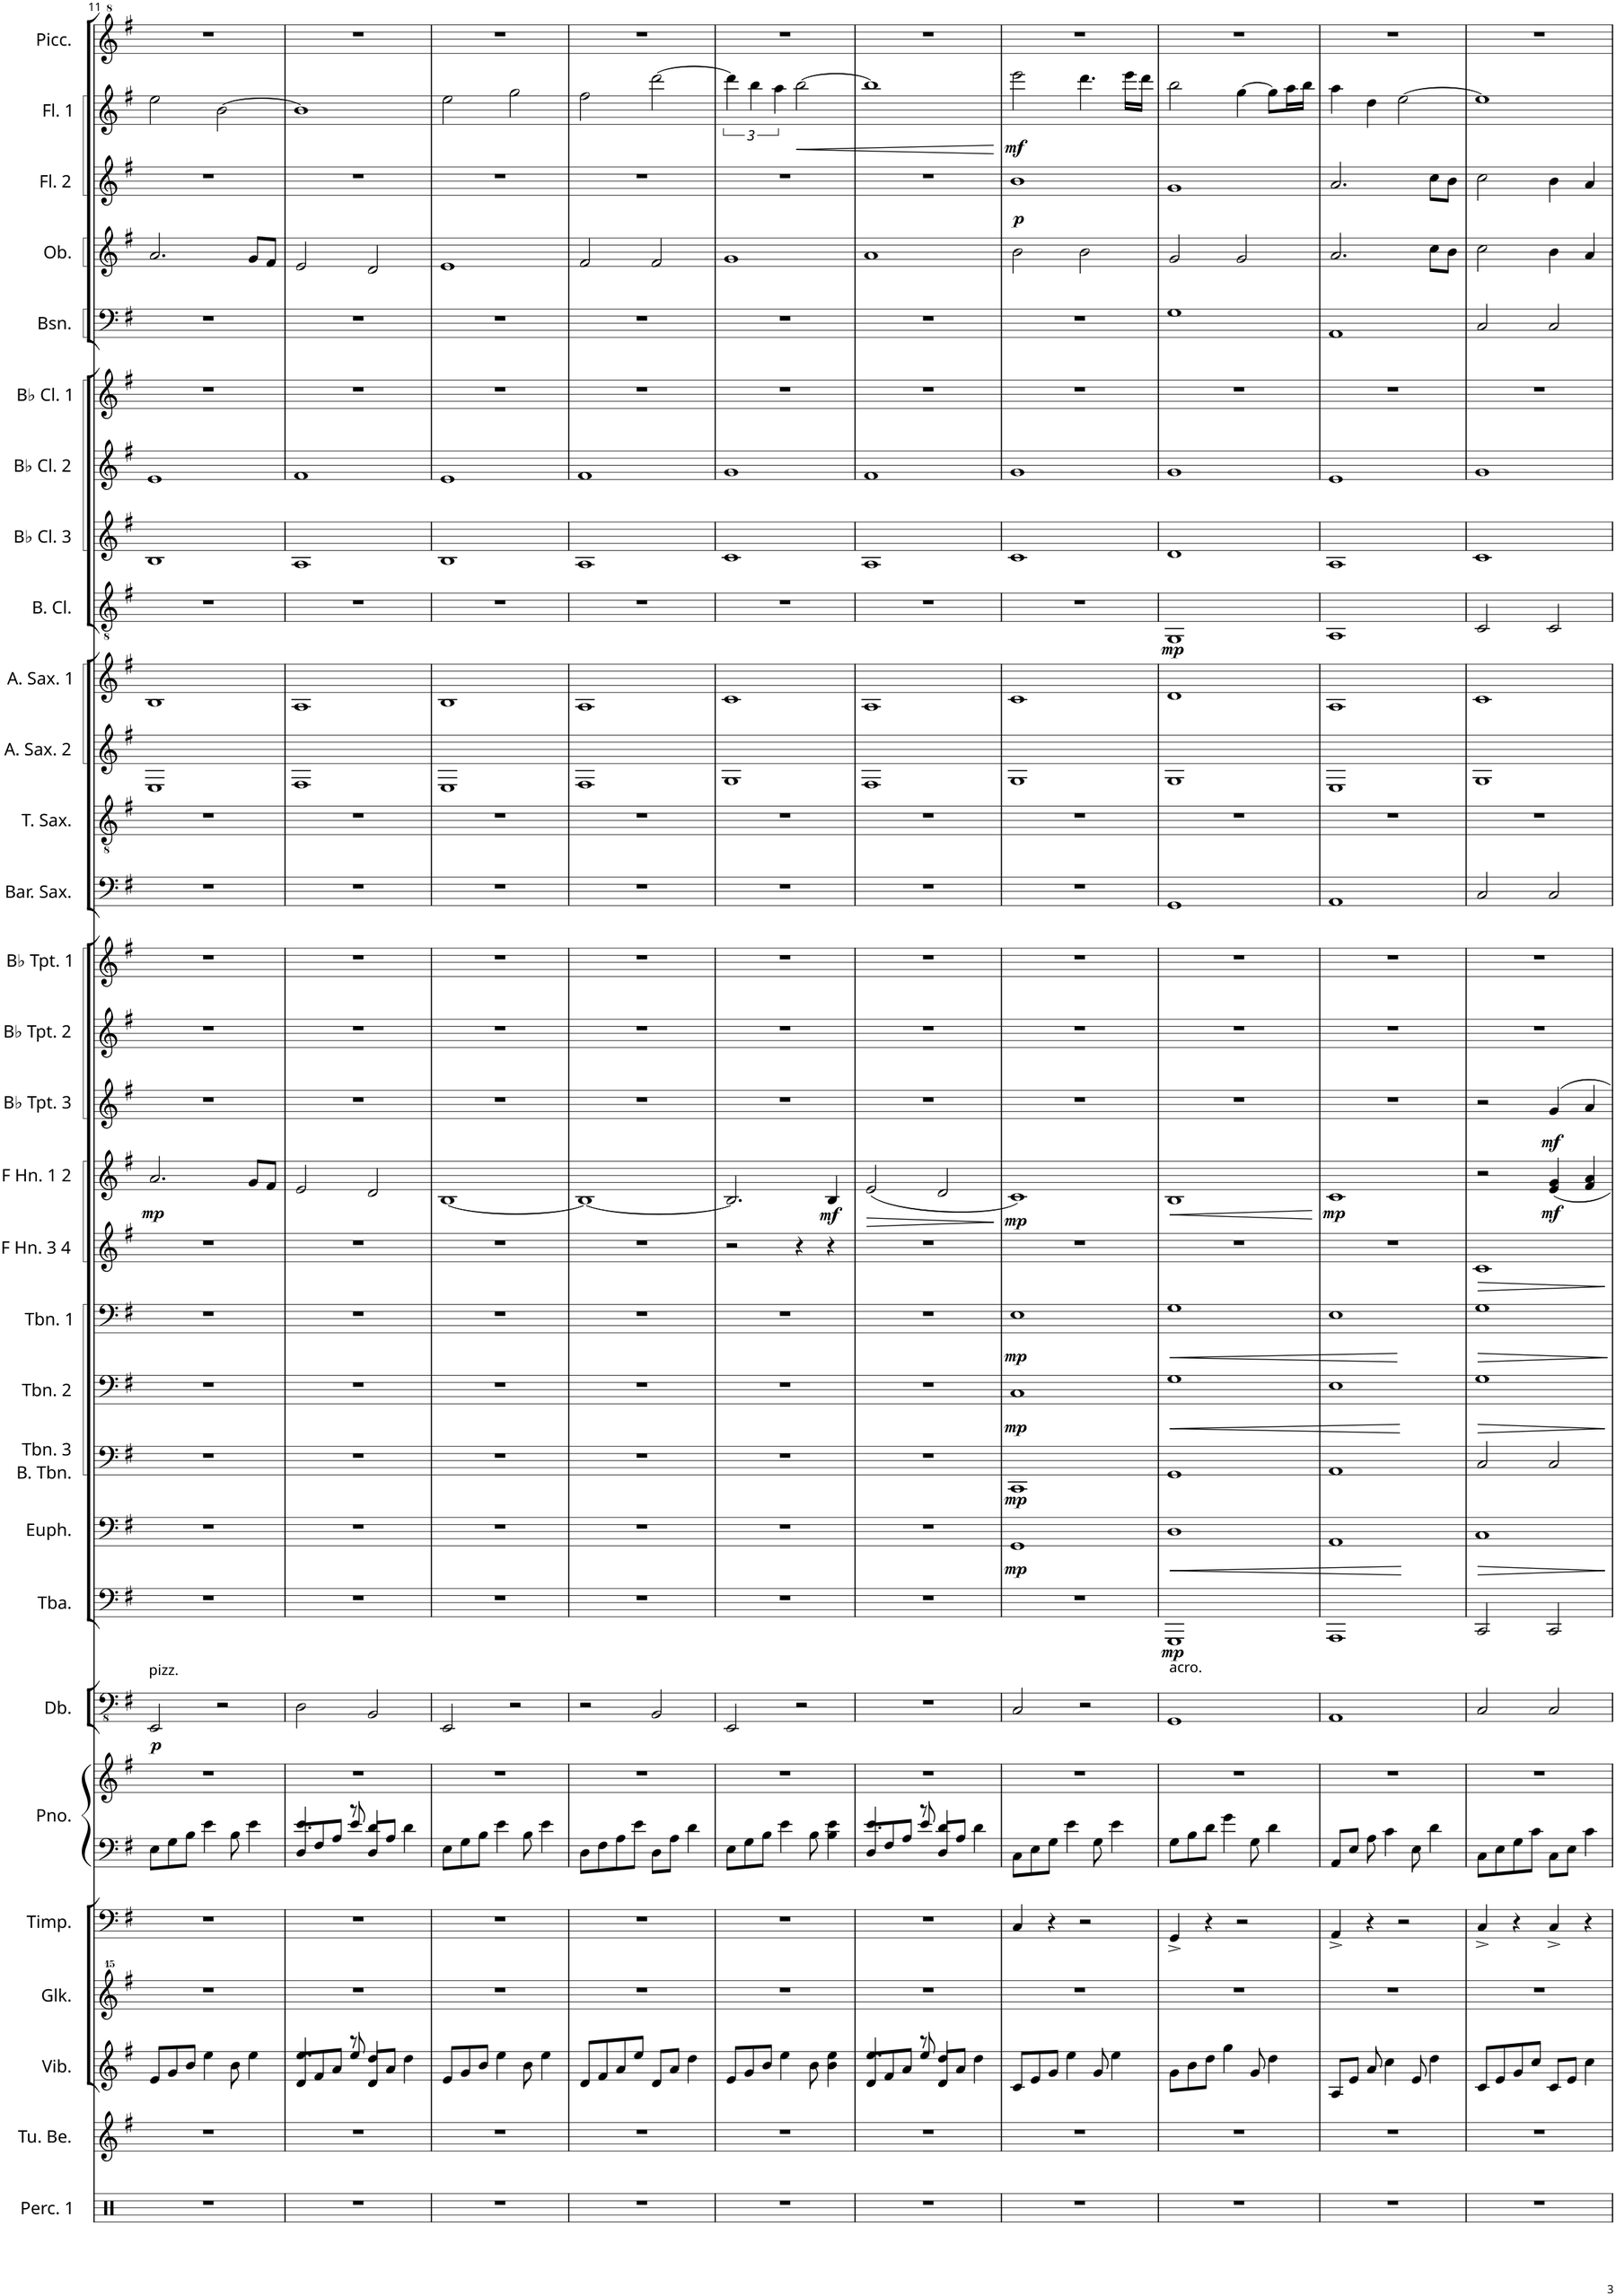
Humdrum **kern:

**kern	**kern	**kern	**kern	**kern	**kern	**kern	**kern	**dynam	**kern	**dynam	**kern	**dynam	**kern	**dynam	**kern	**dynam	**kern	**dynam	**kern	**dynam	**kern	**dynam	**kern	**dynam	**kern	**kern	**kern	**kern	**kern	**kern	**kern	**dynam	**kern	**kern	**kern	**kern	**kern	**kern	**dynam	**kern	**dynam	**kern
*part30	*part29	*part28	*part27	*part26	*part25	*part25	*part24	*part24	*part23	*part23	*part22	*part22	*part21	*part21	*part20	*part20	*part19	*part19	*part18	*part18	*part17	*part17	*part16	*part16	*part15	*part14	*part13	*part12	*part11	*part10	*part9	*part9	*part8	*part7	*part6	*part5	*part4	*part3	*part3	*part2	*part2	*part1
*staff31	*staff30	*staff29	*staff28	*staff27	*staff26	*staff25	*staff24	*staff24	*staff23	*staff23	*staff22	*staff22	*staff21	*staff21	*staff20	*staff20	*staff19	*staff19	*staff18	*staff18	*staff17	*staff17	*staff16	*staff16	*staff15	*staff14	*staff13	*staff12	*staff11	*staff10	*staff9	*staff9	*staff8	*staff7	*staff6	*staff5	*staff4	*staff3	*staff3	*staff2	*staff2	*staff1
*I"Percussion 1	*I"Tubular Bells	*I"Vibraphone	*I"Glockenspiel	*I"Timpani	*I"Piano	*	*I"Double Bass	*	*I"Tuba	*	*I"Euphonium	*	*I"Trombone 3 &amp; Bass Trombone	*	*I"Trombone 2	*	*I"Trombone 1	*	*I"F Horn 3 &amp; 4	*	*I"F Horn 1 &amp; 2	*	*I"Bb Trumpet 3	*	*I"Bb Trumpet 2	*I"Bb Trumpet 1	*I"Baritone Saxophone	*I"Tenor Saxophone	*I"Alto Saxophone 2	*I"Alto Saxophone 1	*I"Bass Clarinet	*	*I"Bb Clarinet 3	*I"Bb Clarinet 2	*I"Bb Clarinet 1	*I"Bassoon	*I"Oboe	*I"Flute 2	*	*I"Flute 1	*	*I"Piccolo
*I'Perc. 1	*I'Tu. Be.	*I'Vib.	*I'Glk.	*I'Timp.	*I'Pno.	*	*I'Db.	*	*I'Tba.	*	*I'Euph.	*	*I'Tbn. 3 B. Tbn.	*	*I'Tbn. 2	*	*I'Tbn. 1	*	*I'F Hn. 3 4	*	*I'F Hn. 1 2	*	*I'Bb Tpt. 3	*	*I'Bb Tpt. 2	*I'Bb Tpt. 1	*I'Bar. Sax.	*I'T. Sax.	*I'A. Sax. 2	*I'A. Sax. 1	*I'B. Cl.	*	*I'Bb Cl. 3	*I'Bb Cl. 2	*I'Bb Cl. 1	*I'Bsn.	*I'Ob.	*I'Fl. 2	*	*I'Fl. 1	*	*I'Picc.
!!LO:PB:g=z
*clefX	*clefG2	*clefG2	*clefG^^2	*clefF4	*clefF4	*clefG2	*clefFv4	*	*clefF4	*	*clefF4	*	*clefF4	*	*clefF4	*	*clefF4	*	*clefG2	*	*clefG2	*	*clefG2	*	*clefG2	*clefG2	*clefF4	*clefGv2	*clefG2	*clefG2	*clefGv2	*	*clefG2	*clefG2	*clefG2	*clefF4	*clefG2	*clefG2	*	*clefG2	*	*clefG^2
*	*	*	*	*	*	*	*ITrd7c12	*	*	*	*	*	*	*	*	*	*	*	*ITrd4c7	*	*ITrd4c7	*	*ITrd1c2	*	*ITrd1c2	*ITrd1c2	*ITrd12c21	*ITrd8c14	*ITrd5c9	*ITrd5c9	*ITrd8c14	*	*ITrd1c2	*ITrd1c2	*ITrd1c2	*	*	*	*	*	*	*ITrd-7c-12
*k[]	*k[f#]	*k[f#]	*k[f#]	*k[f#]	*k[f#]	*k[f#]	*k[f#]	*	*k[f#]	*	*k[f#]	*	*k[f#]	*	*k[f#]	*	*k[f#]	*	*k[f#]	*	*k[f#]	*	*k[f#]	*	*k[f#]	*k[f#]	*k[f#]	*k[f#]	*k[f#]	*k[f#]	*k[f#]	*	*k[f#]	*k[f#]	*k[f#]	*k[f#]	*k[f#]	*k[f#]	*	*k[f#]	*	*k[f#]
*M4/4	*M4/4	*M4/4	*M4/4	*M4/4	*M4/4	*M4/4	*M4/4	*	*M4/4	*	*M4/4	*	*M4/4	*	*M4/4	*	*M4/4	*	*M4/4	*	*M4/4	*	*M4/4	*	*M4/4	*M4/4	*M4/4	*M4/4	*M4/4	*M4/4	*M4/4	*	*M4/4	*M4/4	*M4/4	*M4/4	*M4/4	*M4/4	*	*M4/4	*	*M4/4
=11	=11	=11	=11	=11	=11	=11	=11	=11	=11	=11	=11	=11	=11	=11	=11	=11	=11	=11	=11	=11	=11	=11	=11	=11	=11	=11	=11	=11	=11	=11	=11	=11	=11	=11	=11	=11	=11	=11	=11	=11	=11	=11
!	!	!	!	!	!	!	!LO:TX:a:t=pizz.	!	!	!	!	!	!	!	!	!	!	!	!	!	!	!	!	!	!	!	!	!	!	!	!	!	!	!	!	!	!	!	!	!	!	!
!	!	!	!	!	!	!	!	!LO:DY:b	!	!	!	!	!	!	!	!	!	!	!	!	!	!LO:DY:b	!	!	!	!	!	!	!	!	!	!	!	!	!	!	!	!	!	!	!	!
1r	1r	8e/L	1r	1r	8E\L	1r	2EEE/	p	1r	.	1r	.	1r	.	1r	.	1r	.	1r	.	2.a/	mp	1r	.	1r	1r	1r	1r	1E	1B	1r	.	1B	1e	1r	1r	2.a/	1r	.	2ee\	.	1r
.	.	8g/	.	.	8G\	.	.	.	.	.	.	.	.	.	.	.	.	.	.	.	.	.	.	.	.	.	.	.	.	.	.	.	.	.	.	.	.	.	.	.	.	.
.	.	8b/J	.	.	8B\J	.	.	.	.	.	.	.	.	.	.	.	.	.	.	.	.	.	.	.	.	.	.	.	.	.	.	.	.	.	.	.	.	.	.	.	.	.
.	.	4ee\	.	.	4e\	.	.	.	.	.	.	.	.	.	.	.	.	.	.	.	.	.	.	.	.	.	.	.	.	.	.	.	.	.	.	.	.	.	.	.	.	.
.	.	.	.	.	.	.	2r	.	.	.	.	.	.	.	.	.	.	.	.	.	.	.	.	.	.	.	.	.	.	.	.	.	.	.	.	.	.	.	.	[2b\	.	.
.	.	8b\	.	.	8B\	.	.	.	.	.	.	.	.	.	.	.	.	.	.	.	.	.	.	.	.	.	.	.	.	.	.	.	.	.	.	.	.	.	.	.	.	.
.	.	4ee\	.	.	4e\	.	.	.	.	.	.	.	.	.	.	.	.	.	.	.	8g/L	.	.	.	.	.	.	.	.	.	.	.	.	.	.	.	8g/L	.	.	.	.	.
.	.	.	.	.	.	.	.	.	.	.	.	.	.	.	.	.	.	.	.	.	8f#/J	.	.	.	.	.	.	.	.	.	.	.	.	.	.	.	8f#/J	.	.	.	.	.
=12	=12	=12	=12	=12	=12	=12	=12	=12	=12	=12	=12	=12	=12	=12	=12	=12	=12	=12	=12	=12	=12	=12	=12	=12	=12	=12	=12	=12	=12	=12	=12	=12	=12	=12	=12	=12	=12	=12	=12	=12	=12	=12
*	*	*^	*	*	*^	*	*	*	*	*	*	*	*	*	*	*	*	*	*	*	*	*	*	*	*	*	*	*	*	*	*	*	*	*	*	*	*	*	*	*	*	*
1r	1r	8d/L	4.ee/	1r	1r	8D/L	4.e/	1r	2DD\	.	1r	.	1r	.	1r	.	1r	.	1r	.	1r	.	2e/	.	1r	.	1r	1r	1r	1r	1F#	1A	1r	.	1A	1f#	1r	1r	2e/	1r	.	1b]	.	1r
.	.	8f#/	.	.	.	8F#/	.	.	.	.	.	.	.	.	.	.	.	.	.	.	.	.	.	.	.	.	.	.	.	.	.	.	.	.	.	.	.	.	.	.	.	.	.	.
.	.	8a/J	.	.	.	8A/J	.	.	.	.	.	.	.	.	.	.	.	.	.	.	.	.	.	.	.	.	.	.	.	.	.	.	.	.	.	.	.	.	.	.	.	.	.	.
.	.	8r	8ee/	.	.	8r	8e/	.	.	.	.	.	.	.	.	.	.	.	.	.	.	.	.	.	.	.	.	.	.	.	.	.	.	.	.	.	.	.	.	.	.	.	.	.
.	.	8d/L	4dd/	.	.	8D/L	4d/	.	2BBB/	.	.	.	.	.	.	.	.	.	.	.	.	.	2d/	.	.	.	.	.	.	.	.	.	.	.	.	.	.	.	2d/	.	.	.	.	.
.	.	8a/J	.	.	.	8A/J	.	.	.	.	.	.	.	.	.	.	.	.	.	.	.	.	.	.	.	.	.	.	.	.	.	.	.	.	.	.	.	.	.	.	.	.	.	.
.	.	4dd\	4ryy	.	.	4d\	4ryy	.	.	.	.	.	.	.	.	.	.	.	.	.	.	.	.	.	.	.	.	.	.	.	.	.	.	.	.	.	.	.	.	.	.	.	.	.
*	*	*v	*v	*	*	*v	*v	*	*	*	*	*	*	*	*	*	*	*	*	*	*	*	*	*	*	*	*	*	*	*	*	*	*	*	*	*	*	*	*	*	*	*	*	*
=13	=13	=13	=13	=13	=13	=13	=13	=13	=13	=13	=13	=13	=13	=13	=13	=13	=13	=13	=13	=13	=13	=13	=13	=13	=13	=13	=13	=13	=13	=13	=13	=13	=13	=13	=13	=13	=13	=13	=13	=13	=13	=13
1r	1r	8e/L	1r	1r	8E\L	1r	2EEE/	.	1r	.	1r	.	1r	.	1r	.	1r	.	1r	.	[1B	.	1r	.	1r	1r	1r	1r	1E	1B	1r	.	1B	1e	1r	1r	1e	1r	.	2ee\	.	1r
.	.	8g/	.	.	8G\	.	.	.	.	.	.	.	.	.	.	.	.	.	.	.	.	.	.	.	.	.	.	.	.	.	.	.	.	.	.	.	.	.	.	.	.	.
.	.	8b/J	.	.	8B\J	.	.	.	.	.	.	.	.	.	.	.	.	.	.	.	.	.	.	.	.	.	.	.	.	.	.	.	.	.	.	.	.	.	.	.	.	.
.	.	4ee\	.	.	4e\	.	.	.	.	.	.	.	.	.	.	.	.	.	.	.	.	.	.	.	.	.	.	.	.	.	.	.	.	.	.	.	.	.	.	.	.	.
.	.	.	.	.	.	.	2r	.	.	.	.	.	.	.	.	.	.	.	.	.	.	.	.	.	.	.	.	.	.	.	.	.	.	.	.	.	.	.	.	2gg\	.	.
.	.	8b\	.	.	8B\	.	.	.	.	.	.	.	.	.	.	.	.	.	.	.	.	.	.	.	.	.	.	.	.	.	.	.	.	.	.	.	.	.	.	.	.	.
.	.	4ee\	.	.	4e\	.	.	.	.	.	.	.	.	.	.	.	.	.	.	.	.	.	.	.	.	.	.	.	.	.	.	.	.	.	.	.	.	.	.	.	.	.
=14	=14	=14	=14	=14	=14	=14	=14	=14	=14	=14	=14	=14	=14	=14	=14	=14	=14	=14	=14	=14	=14	=14	=14	=14	=14	=14	=14	=14	=14	=14	=14	=14	=14	=14	=14	=14	=14	=14	=14	=14	=14	=14
1r	1r	8d/L	1r	1r	8D\L	1r	2r	.	1r	.	1r	.	1r	.	1r	.	1r	.	1r	.	1B_	.	1r	.	1r	1r	1r	1r	1F#	1A	1r	.	1A	1f#	1r	1r	2f#/	1r	.	2ff#\	.	1r
.	.	8f#/	.	.	8F#\	.	.	.	.	.	.	.	.	.	.	.	.	.	.	.	.	.	.	.	.	.	.	.	.	.	.	.	.	.	.	.	.	.	.	.	.	.
.	.	8a/	.	.	8A\	.	.	.	.	.	.	.	.	.	.	.	.	.	.	.	.	.	.	.	.	.	.	.	.	.	.	.	.	.	.	.	.	.	.	.	.	.
.	.	8ee/J	.	.	8e\J	.	.	.	.	.	.	.	.	.	.	.	.	.	.	.	.	.	.	.	.	.	.	.	.	.	.	.	.	.	.	.	.	.	.	.	.	.
.	.	8d/L	.	.	8D\L	.	2BBB/	.	.	.	.	.	.	.	.	.	.	.	.	.	.	.	.	.	.	.	.	.	.	.	.	.	.	.	.	.	2f#/	.	.	[2ddd\	.	.
.	.	8a/J	.	.	8A\J	.	.	.	.	.	.	.	.	.	.	.	.	.	.	.	.	.	.	.	.	.	.	.	.	.	.	.	.	.	.	.	.	.	.	.	.	.
.	.	4dd\	.	.	4d\	.	.	.	.	.	.	.	.	.	.	.	.	.	.	.	.	.	.	.	.	.	.	.	.	.	.	.	.	.	.	.	.	.	.	.	.	.
=15	=15	=15	=15	=15	=15	=15	=15	=15	=15	=15	=15	=15	=15	=15	=15	=15	=15	=15	=15	=15	=15	=15	=15	=15	=15	=15	=15	=15	=15	=15	=15	=15	=15	=15	=15	=15	=15	=15	=15	=15	=15	=15
1r	1r	8e/L	1r	1r	8E\L	1r	2EEE/	.	1r	.	1r	.	1r	.	1r	.	1r	.	2r	.	2.B/]	.	1r	.	1r	1r	1r	1r	1G	1c	1r	.	1c	1g	1r	1r	1g	1r	.	6ddd\]	.	1r
.	.	8g/	.	.	8G\	.	.	.	.	.	.	.	.	.	.	.	.	.	.	.	.	.	.	.	.	.	.	.	.	.	.	.	.	.	.	.	.	.	.	.	.	.
.	.	.	.	.	.	.	.	.	.	.	.	.	.	.	.	.	.	.	.	.	.	.	.	.	.	.	.	.	.	.	.	.	.	.	.	.	.	.	.	6bb\	.	.
.	.	8b/J	.	.	8B\J	.	.	.	.	.	.	.	.	.	.	.	.	.	.	.	.	.	.	.	.	.	.	.	.	.	.	.	.	.	.	.	.	.	.	.	.	.
.	.	.	.	.	.	.	.	.	.	.	.	.	.	.	.	.	.	.	.	.	.	.	.	.	.	.	.	.	.	.	.	.	.	.	.	.	.	.	.	6aa\	.	.
.	.	4ee\	.	.	4e\	.	.	.	.	.	.	.	.	.	.	.	.	.	.	.	.	.	.	.	.	.	.	.	.	.	.	.	.	.	.	.	.	.	.	.	.	.
!	!	!	!	!	!	!	!	!	!	!	!	!	!	!	!	!	!	!	!	!	!	!	!	!	!	!	!	!	!	!	!	!	!	!	!	!	!	!	!	!	!LO:HP:b	!
.	.	.	.	.	.	.	2r	.	.	.	.	.	.	.	.	.	.	.	4r	.	.	.	.	.	.	.	.	.	.	.	.	.	.	.	.	.	.	.	.	[2bb\	<	.
.	.	8b\	.	.	8B\	.	.	.	.	.	.	.	.	.	.	.	.	.	.	.	.	.	.	.	.	.	.	.	.	.	.	.	.	.	.	.	.	.	.	.	.	.
!	!	!	!	!	!	!	!	!	!	!	!	!	!	!	!	!	!	!	!	!	!	!LO:DY:b	!	!	!	!	!	!	!	!	!	!	!	!	!	!	!	!	!	!	!	!
.	.	4b\ 4ee\	.	.	4B\ 4e\	.	.	.	.	.	.	.	.	.	.	.	.	.	4r	.	4B/	mf	.	.	.	.	.	.	.	.	.	.	.	.	.	.	.	.	.	.	.	.
=16	=16	=16	=16	=16	=16	=16	=16	=16	=16	=16	=16	=16	=16	=16	=16	=16	=16	=16	=16	=16	=16	=16	=16	=16	=16	=16	=16	=16	=16	=16	=16	=16	=16	=16	=16	=16	=16	=16	=16	=16	=16	=16
*	*	*^	*	*	*^	*	*	*	*	*	*	*	*	*	*	*	*	*	*	*	*	*	*	*	*	*	*	*	*	*	*	*	*	*	*	*	*	*	*	*	*	*
!	!	!	!	!	!	!	!	!	!	!	!	!	!	!	!	!	!	!	!	!	!	!	!	!LO:HP:b	!	!	!	!	!	!	!	!	!	!	!	!	!	!	!	!	!	!	!	!
1r	1r	8d/L	4.ee/	1r	1r	8D/L	4.e/	1r	1r	.	1r	.	1r	.	1r	.	1r	.	1r	.	1r	.	(2e/	>	1r	.	1r	1r	1r	1r	1F#	1A	1r	.	1A	1f#	1r	1r	1a	1r	.	1bb]	.	1r
.	.	8f#/	.	.	.	8F#/	.	.	.	.	.	.	.	.	.	.	.	.	.	.	.	.	.	.	.	.	.	.	.	.	.	.	.	.	.	.	.	.	.	.	.	.	.	.
.	.	8a/J	.	.	.	8A/J	.	.	.	.	.	.	.	.	.	.	.	.	.	.	.	.	.	.	.	.	.	.	.	.	.	.	.	.	.	.	.	.	.	.	.	.	.	.
.	.	8r	8ee/	.	.	8r	8e/	.	.	.	.	.	.	.	.	.	.	.	.	.	.	.	.	.	.	.	.	.	.	.	.	.	.	.	.	.	.	.	.	.	.	.	.	.
.	.	8d/L	4dd/	.	.	8D/L	4d/	.	.	.	.	.	.	.	.	.	.	.	.	.	.	.	2d/	.	.	.	.	.	.	.	.	.	.	.	.	.	.	.	.	.	.	.	.	.
.	.	8a/J	.	.	.	8A/J	.	.	.	.	.	.	.	.	.	.	.	.	.	.	.	.	.	.	.	.	.	.	.	.	.	.	.	.	.	.	.	.	.	.	.	.	.	.
.	.	4dd\	4ryy	.	.	4d\	4ryy	.	.	.	.	.	.	.	.	.	.	.	.	.	.	.	.	.	.	.	.	.	.	.	.	.	.	.	.	.	.	.	.	.	.	.	.	.
*	*	*v	*v	*	*	*v	*v	*	*	*	*	*	*	*	*	*	*	*	*	*	*	*	*	*	*	*	*	*	*	*	*	*	*	*	*	*	*	*	*	*	*	*	*	*
.	.	.	.	.	.	.	.	.	.	.	.	.	.	.	.	.	.	.	.	.	.	]	.	.	.	.	.	.	.	.	.	.	.	.	.	.	.	.	.	.	[	.
=17	=17	=17	=17	=17	=17	=17	=17	=17	=17	=17	=17	=17	=17	=17	=17	=17	=17	=17	=17	=17	=17	=17	=17	=17	=17	=17	=17	=17	=17	=17	=17	=17	=17	=17	=17	=17	=17	=17	=17	=17	=17	=17
!	!	!	!	!	!	!	!	!	!	!	!	!LO:DY:b	!	!LO:DY:b	!	!LO:DY:b	!	!LO:DY:b	!	!	!	!LO:DY:b	!	!	!	!	!	!	!	!	!	!	!	!	!	!	!	!	!LO:DY:b	!	!LO:DY:b	!
1r	1r	8c/L	1r	4C/	8C\L	1r	2CC/	.	1r	.	1GG	mp	1CC	mp	1C	mp	1E	mp	1r	.	1c)	mp	1r	.	1r	1r	1r	1r	1G	1c	1r	.	1c	1g	1r	1r	2b\	1b	p	2eee\	mf	1r
.	.	8e/	.	.	8E\	.	.	.	.	.	.	.	.	.	.	.	.	.	.	.	.	.	.	.	.	.	.	.	.	.	.	.	.	.	.	.	.	.	.	.	.	.
.	.	8g/J	.	4r	8G\J	.	.	.	.	.	.	.	.	.	.	.	.	.	.	.	.	.	.	.	.	.	.	.	.	.	.	.	.	.	.	.	.	.	.	.	.	.
.	.	4ee\	.	.	4e\	.	.	.	.	.	.	.	.	.	.	.	.	.	.	.	.	.	.	.	.	.	.	.	.	.	.	.	.	.	.	.	.	.	.	.	.	.
.	.	.	.	2r	.	.	2r	.	.	.	.	.	.	.	.	.	.	.	.	.	.	.	.	.	.	.	.	.	.	.	.	.	.	.	.	.	2b\	.	.	4.ddd\	.	.
.	.	8g/	.	.	8G\	.	.	.	.	.	.	.	.	.	.	.	.	.	.	.	.	.	.	.	.	.	.	.	.	.	.	.	.	.	.	.	.	.	.	.	.	.
.	.	4ee\	.	.	4e\	.	.	.	.	.	.	.	.	.	.	.	.	.	.	.	.	.	.	.	.	.	.	.	.	.	.	.	.	.	.	.	.	.	.	.	.	.
.	.	.	.	.	.	.	.	.	.	.	.	.	.	.	.	.	.	.	.	.	.	.	.	.	.	.	.	.	.	.	.	.	.	.	.	.	.	.	.	16eee\LL	.	.
.	.	.	.	.	.	.	.	.	.	.	.	.	.	.	.	.	.	.	.	.	.	.	.	.	.	.	.	.	.	.	.	.	.	.	.	.	.	.	.	16ddd\JJ	.	.
=18	=18	=18	=18	=18	=18	=18	=18	=18	=18	=18	=18	=18	=18	=18	=18	=18	=18	=18	=18	=18	=18	=18	=18	=18	=18	=18	=18	=18	=18	=18	=18	=18	=18	=18	=18	=18	=18	=18	=18	=18	=18	=18
!	!	!	!	!	!	!	!LO:TX:a:t=acro.	!	!	!	!	!	!	!	!	!	!	!	!	!	!	!	!	!	!	!	!	!	!	!	!	!	!	!	!	!	!	!	!	!	!	!
!	!	!	!	!	!	!	!	!	!	!LO:DY:b	!	!LO:HP:b	!	!	!	!LO:HP:b	!	!LO:HP:b	!	!	!	!LO:HP:b	!	!	!	!	!	!	!	!	!	!LO:DY:b	!	!	!	!	!	!	!	!	!	!
1r	1r	8g\L	1r	4GG^/	8G\L	1r	1GGG	.	1GGG	mp	1D	<	1GG	.	1G	<	1G	<	1r	.	1B	<	1r	.	1r	1r	1GG	1r	1G	1d	1GG	mp	1d	1g	1r	1G	2g/	1g	.	2bb\	.	1r
.	.	8b\	.	.	8B\	.	.	.	.	.	.	.	.	.	.	.	.	.	.	.	.	.	.	.	.	.	.	.	.	.	.	.	.	.	.	.	.	.	.	.	.	.
.	.	8dd\J	.	4r	8d\J	.	.	.	.	.	.	.	.	.	.	.	.	.	.	.	.	.	.	.	.	.	.	.	.	.	.	.	.	.	.	.	.	.	.	.	.	.
.	.	4gg\	.	.	4g\	.	.	.	.	.	.	.	.	.	.	.	.	.	.	.	.	.	.	.	.	.	.	.	.	.	.	.	.	.	.	.	.	.	.	.	.	.
.	.	.	.	2r	.	.	.	.	.	.	.	.	.	.	.	.	.	.	.	.	.	.	.	.	.	.	.	.	.	.	.	.	.	.	.	.	2g/	.	.	[4gg\	.	.
.	.	8g/	.	.	8G\	.	.	.	.	.	.	.	.	.	.	.	.	.	.	.	.	.	.	.	.	.	.	.	.	.	.	.	.	.	.	.	.	.	.	.	.	.
.	.	4dd\	.	.	4d\	.	.	.	.	.	.	.	.	.	.	.	.	.	.	.	.	.	.	.	.	.	.	.	.	.	.	.	.	.	.	.	.	.	.	8gg\L]	.	.
.	.	.	.	.	.	.	.	.	.	.	.	.	.	.	.	.	.	.	.	.	.	.	.	.	.	.	.	.	.	.	.	.	.	.	.	.	.	.	.	16aa\L	.	.
.	.	.	.	.	.	.	.	.	.	.	.	.	.	.	.	.	.	.	.	.	.	.	.	.	.	.	.	.	.	.	.	.	.	.	.	.	.	.	.	16bb\JJ	.	.
.	.	.	.	.	.	.	.	.	.	.	.	[	.	.	.	[	.	[	.	.	.	[	.	.	.	.	.	.	.	.	.	.	.	.	.	.	.	.	.	.	.	.
=19	=19	=19	=19	=19	=19	=19	=19	=19	=19	=19	=19	=19	=19	=19	=19	=19	=19	=19	=19	=19	=19	=19	=19	=19	=19	=19	=19	=19	=19	=19	=19	=19	=19	=19	=19	=19	=19	=19	=19	=19	=19	=19
!	!	!	!	!	!	!	!	!	!	!	!	!	!	!	!	!	!	!	!	!	!	!LO:DY:b	!	!	!	!	!	!	!	!	!	!	!	!	!	!	!	!	!	!	!	!
1r	1r	8A/L	1r	4AA^/	8AA/L	1r	1AAA	.	1AAA	.	1AA	.	1AA	.	1E	.	1E	.	1r	.	1c	mp	1r	.	1r	1r	1AA	1r	1E	1A	1AA	.	1A	1e	1r	1AA	2.a/	2.a/	.	4aa\	.	1r
.	.	8e/J	.	.	8E/J	.	.	.	.	.	.	.	.	.	.	.	.	.	.	.	.	.	.	.	.	.	.	.	.	.	.	.	.	.	.	.	.	.	.	.	.	.
.	.	8a/	.	4r	8A\	.	.	.	.	.	.	.	.	.	.	.	.	.	.	.	.	.	.	.	.	.	.	.	.	.	.	.	.	.	.	.	.	.	.	4dd\	.	.
.	.	4cc\	.	.	4c\	.	.	.	.	.	.	.	.	.	.	.	.	.	.	.	.	.	.	.	.	.	.	.	.	.	.	.	.	.	.	.	.	.	.	.	.	.
.	.	.	.	2r	.	.	.	.	.	.	.	.	.	.	.	.	.	.	.	.	.	.	.	.	.	.	.	.	.	.	.	.	.	.	.	.	.	.	.	[2ee\	.	.
.	.	8e/	.	.	8E\	.	.	.	.	.	.	.	.	.	.	.	.	.	.	.	.	.	.	.	.	.	.	.	.	.	.	.	.	.	.	.	.	.	.	.	.	.
.	.	4dd\	.	.	4d\	.	.	.	.	.	.	.	.	.	.	.	.	.	.	.	.	.	.	.	.	.	.	.	.	.	.	.	.	.	.	.	8cc\L	8cc\L	.	.	.	.
.	.	.	.	.	.	.	.	.	.	.	.	.	.	.	.	.	.	.	.	.	.	.	.	.	.	.	.	.	.	.	.	.	.	.	.	.	8b\J	8b\J	.	.	.	.
=20	=20	=20	=20	=20	=20	=20	=20	=20	=20	=20	=20	=20	=20	=20	=20	=20	=20	=20	=20	=20	=20	=20	=20	=20	=20	=20	=20	=20	=20	=20	=20	=20	=20	=20	=20	=20	=20	=20	=20	=20	=20	=20
!	!	!	!	!	!	!	!	!	!	!	!	!LO:HP:b	!	!	!	!LO:HP:b	!	!LO:HP:b	!	!LO:HP:b	!	!	!	!	!	!	!	!	!	!	!	!	!	!	!	!	!	!	!	!	!	!
1r	1r	8c/L	1r	4C^/	8C\L	1r	2CC/	.	2CC/	.	1C	>	2C/	.	1G	>	1G	>	1c	>	2r	.	2r	.	1r	1r	2C/	1r	1G	1c	2C/	.	1c	1g	1r	2C/	2cc\	2cc\	.	1ee]	.	1r
.	.	8e/	.	.	8E\	.	.	.	.	.	.	.	.	.	.	.	.	.	.	.	.	.	.	.	.	.	.	.	.	.	.	.	.	.	.	.	.	.	.	.	.	.
.	.	8g/	.	4r	8G\	.	.	.	.	.	.	.	.	.	.	.	.	.	.	.	.	.	.	.	.	.	.	.	.	.	.	.	.	.	.	.	.	.	.	.	.	.
.	.	8cc/J	.	.	8c\J	.	.	.	.	.	.	.	.	.	.	.	.	.	.	.	.	.	.	.	.	.	.	.	.	.	.	.	.	.	.	.	.	.	.	.	.	.
!	!	!	!	!	!	!	!	!	!	!	!	!	!	!	!	!	!	!	!	!	!	!LO:DY:b	!	!LO:DY:b	!	!	!	!	!	!	!	!	!	!	!	!	!	!	!	!	!	!
.	.	8c/L	.	4C^/	8C\L	.	2CC/	.	2CC/	.	.	.	2C/	.	.	.	.	.	.	.	4e/ 4g/	mf	4g/	mf	.	.	2C/	.	.	.	2C/	.	.	.	.	2C/	4b\	4b\	.	.	.	.
.	.	8e/J	.	.	8E\J	.	.	.	.	.	.	.	.	.	.	.	.	.	.	.	.	.	.	.	.	.	.	.	.	.	.	.	.	.	.	.	.	.	.	.	.	.
.	.	4cc\	.	4r	4c\	.	.	.	.	.	.	.	.	.	.	.	.	.	.	.	4f#/ 4a/	.	4a/	.	.	.	.	.	.	.	.	.	.	.	.	.	4a/	4a/	.	.	.	.
.	.	.	.	.	.	.	.	.	.	.	.	]	.	.	.	]	.	]	.	]	.	.	.	.	.	.	.	.	.	.	.	.	.	.	.	.	.	.	.	.	.	.
=	=	=	=	=	=	=	=	=	=	=	=	=	=	=	=	=	=	=	=	=	=	=	=	=	=	=	=	=	=	=	=	=	=	=	=	=	=	=	=	=	=	=
*-	*-	*-	*-	*-	*-	*-	*-	*-	*-	*-	*-	*-	*-	*-	*-	*-	*-	*-	*-	*-	*-	*-	*-	*-	*-	*-	*-	*-	*-	*-	*-	*-	*-	*-	*-	*-	*-	*-	*-	*-	*-	*-
